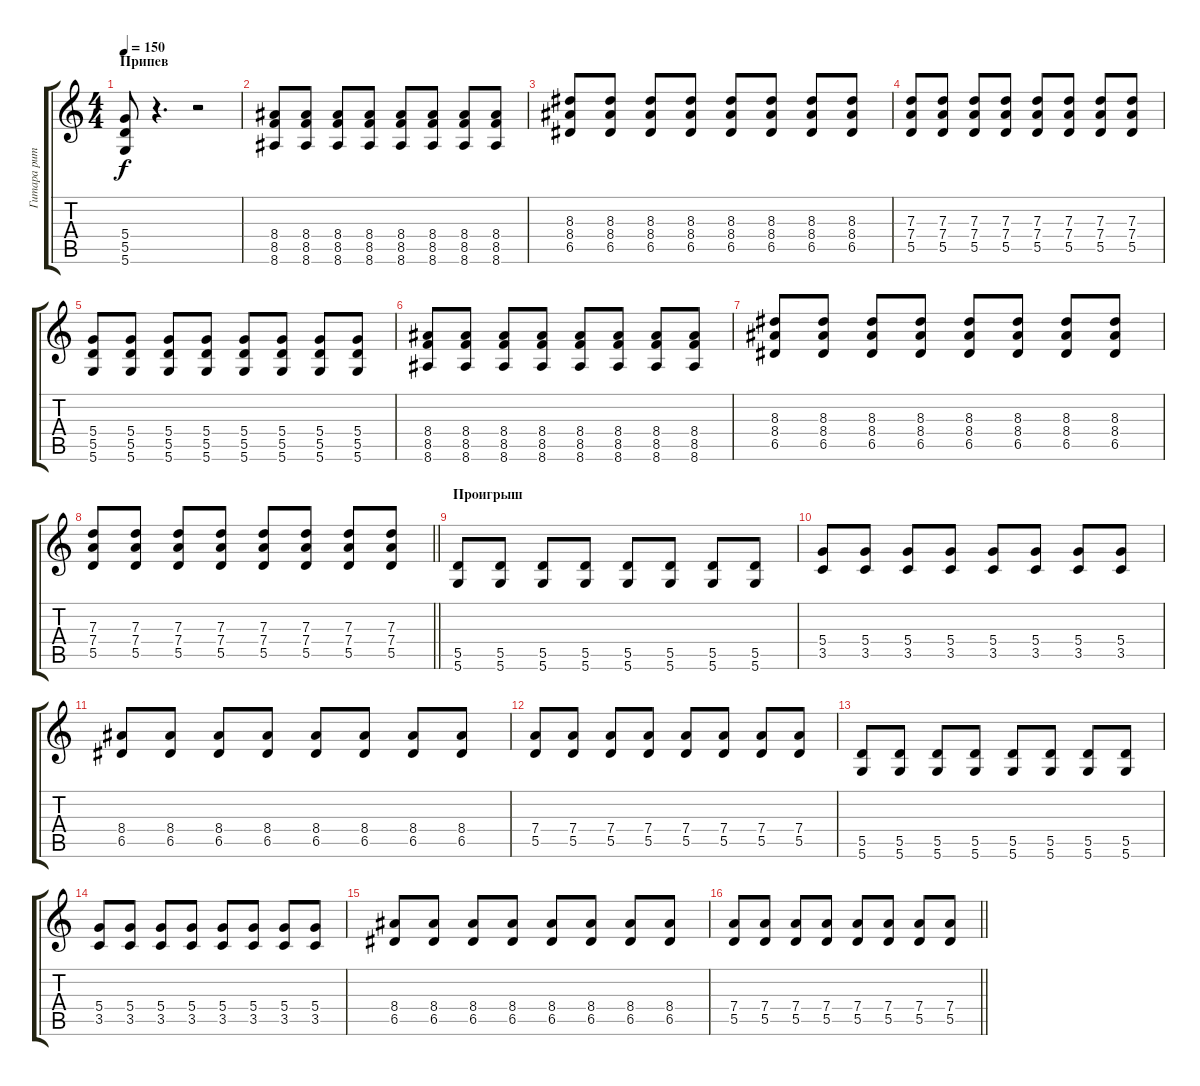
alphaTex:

\track ("Гитара ритм " "Гитара рит") {instrument distortionguitar}
\staff {score tabs}
\tuning (E4 B3 G3 D3 A2 D2) {hide}
\ts (4 4)
\section ("" "Припев ")
\tempo 150
\clef g2
\ks c
(5.4 5.5 5.6).8{dy f} r.4{d} r.2 |
(8.4 8.5 8.6).8 (8.4 8.5 8.6).8 (8.4 8.5 8.6).8 (8.4 8.5 8.6).8 (8.4 8.5 8.6).8 (8.4 8.5 8.6).8 (8.4 8.5 8.6).8 (8.4 8.5 8.6).8 |
(8.3 8.4 6.5).8 (8.3 8.4 6.5).8 (8.3 8.4 6.5).8 (8.3 8.4 6.5).8 (8.3 8.4 6.5).8 (8.3 8.4 6.5).8 (8.3 8.4 6.5).8 (8.3 8.4 6.5).8 |
(7.3 7.4 5.5).8 (7.3 7.4 5.5).8 (7.3 7.4 5.5).8 (7.3 7.4 5.5).8 (7.3 7.4 5.5).8 (7.3 7.4 5.5).8 (7.3 7.4 5.5).8 (7.3 7.4 5.5).8 |
(5.4 5.5 5.6).8 (5.4 5.5 5.6).8 (5.4 5.5 5.6).8 (5.4 5.5 5.6).8 (5.4 5.5 5.6).8 (5.4 5.5 5.6).8 (5.4 5.5 5.6).8 (5.4 5.5 5.6).8 |
(8.4 8.5 8.6).8 (8.4 8.5 8.6).8 (8.4 8.5 8.6).8 (8.4 8.5 8.6).8 (8.4 8.5 8.6).8 (8.4 8.5 8.6).8 (8.4 8.5 8.6).8 (8.4 8.5 8.6).8 |
(8.3 8.4 6.5).8 (8.3 8.4 6.5).8 (8.3 8.4 6.5).8 (8.3 8.4 6.5).8 (8.3 8.4 6.5).8 (8.3 8.4 6.5).8 (8.3 8.4 6.5).8 (8.3 8.4 6.5).8 |
\barLineRight lightlight
(7.3 7.4 5.5).8 (7.3 7.4 5.5).8 (7.3 7.4 5.5).8 (7.3 7.4 5.5).8 (7.3 7.4 5.5).8 (7.3 7.4 5.5).8 (7.3 7.4 5.5).8 (7.3 7.4 5.5).8 |
\section ("" "Проигрыш")
(5.5 5.6).8 (5.5 5.6).8 (5.5 5.6).8 (5.5 5.6).8 (5.5 5.6).8 (5.5 5.6).8 (5.5 5.6).8 (5.5 5.6).8 |
(5.4 3.5).8 (5.4 3.5).8 (5.4 3.5).8 (5.4 3.5).8 (5.4 3.5).8 (5.4 3.5).8 (5.4 3.5).8 (5.4 3.5).8 |
(8.4 6.5).8 (8.4 6.5).8 (8.4 6.5).8 (8.4 6.5).8 (8.4 6.5).8 (8.4 6.5).8 (8.4 6.5).8 (8.4 6.5).8 |
(7.4 5.5).8 (7.4 5.5).8 (7.4 5.5).8 (7.4 5.5).8 (7.4 5.5).8 (7.4 5.5).8 (7.4 5.5).8 (7.4 5.5).8 |
(5.5 5.6).8 (5.5 5.6).8 (5.5 5.6).8 (5.5 5.6).8 (5.5 5.6).8 (5.5 5.6).8 (5.5 5.6).8 (5.5 5.6).8 |
(5.4 3.5).8 (5.4 3.5).8 (5.4 3.5).8 (5.4 3.5).8 (5.4 3.5).8 (5.4 3.5).8 (5.4 3.5).8 (5.4 3.5).8 |
(8.4 6.5).8 (8.4 6.5).8 (8.4 6.5).8 (8.4 6.5).8 (8.4 6.5).8 (8.4 6.5).8 (8.4 6.5).8 (8.4 6.5).8 |
\barLineRight lightlight
(7.4 5.5).8 (7.4 5.5).8 (7.4 5.5).8 (7.4 5.5).8 (7.4 5.5).8 (7.4 5.5).8 (7.4 5.5).8 (7.4 5.5).8
